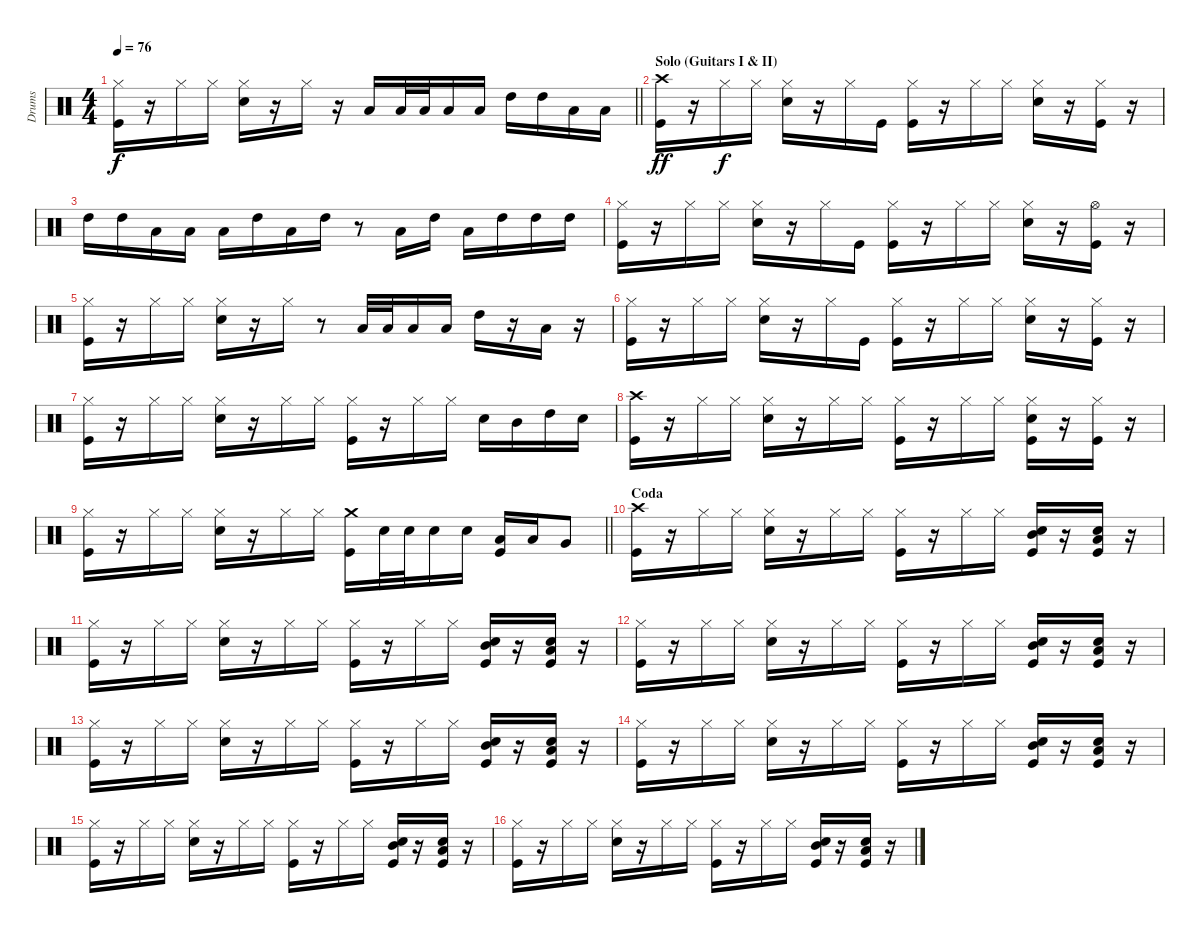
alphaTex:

\track ("Drums" "Drums") {instrument percussion}
\staff {score}
\articulation defaults
\ts (4 4)
\tempo 76
\clef neutral
\barLineRight lightlight
\ks c
("Kick (hit)" "Hi-Hat (closed)").16{dy f} r.16 "Hi-Hat (closed)".16 "Hi-Hat (closed)".16 ("Snare (hit) 2" "Hi-Hat (closed)").16 r.16 "Hi-Hat (closed)".16 r.16 "Low Floor Tom (hit)".16 "Low Floor Tom (hit)".32 "Low Floor Tom (hit)".32 "Low Floor Tom (hit)".16 "Low Floor Tom (hit)".16 "High Tom (hit)".16 "High Tom (hit)".16 "Low Floor Tom (hit)".16 "Low Floor Tom (hit)".16 |
\section ("" "Solo (Guitars I & II)")
("Kick (hit)" "Crash high (hit)").16{dy ff} r.16 "Hi-Hat (closed)".16{dy f} "Hi-Hat (closed)".16 ("Snare (hit) 2" "Hi-Hat (closed)").16 r.16 "Hi-Hat (closed)".16 "Kick (hit)".16 ("Kick (hit)" "Hi-Hat (closed)").16 r.16 "Hi-Hat (closed)".16 "Hi-Hat (closed)".16 ("Snare (hit) 2" "Hi-Hat (closed)").16 r.16 ("Kick (hit)" "Hi-Hat (closed)").16 r.16 |
"High Tom (hit)".16 "High Tom (hit)".16 "Low Tom (hit)".16 "Low Floor Tom (hit)".16 "Low Floor Tom (hit)".16 "High Tom (hit)".16 "Low Floor Tom (hit)".16 "High Tom (hit)".16 r.8 "Low Floor Tom (hit)".16 "High Tom (hit)".16 "Low Floor Tom (hit)".16 "High Tom (hit)".16 "High Tom (hit)".16 "High Tom (hit)".16 |
("Kick (hit)" "Hi-Hat (closed)").16 r.16 "Hi-Hat (closed)".16 "Hi-Hat (closed)".16 ("Snare (hit) 2" "Hi-Hat (closed)").16 r.16 "Hi-Hat (closed)".16 "Kick (hit)".16 ("Kick (hit)" "Hi-Hat (closed)").16 r.16 "Hi-Hat (closed)".16 "Hi-Hat (closed)".16 ("Snare (hit) 2" "Hi-Hat (closed)").16 r.16 ("Kick (hit)" "Hi-Hat (open)").16 r.16 |
("Kick (hit)" "Hi-Hat (closed)").16 r.16 "Hi-Hat (closed)".16 "Hi-Hat (closed)".16 ("Snare (hit) 2" "Hi-Hat (closed)").16 r.16 "Hi-Hat (closed)".16 r.8 "Low Floor Tom (hit)".32 "Low Floor Tom (hit)".32 "Low Floor Tom (hit)".16 "Low Floor Tom (hit)".16 "High Tom (hit)".16 r.16 "Low Floor Tom (hit)".16 r.16 |
("Kick (hit)" "Hi-Hat (closed)").16 r.16 "Hi-Hat (closed)".16 "Hi-Hat (closed)".16 ("Snare (hit) 2" "Hi-Hat (closed)").16 r.16 "Hi-Hat (closed)".16 "Kick (hit)".16 ("Kick (hit)" "Hi-Hat (closed)").16 r.16 "Hi-Hat (closed)".16 "Hi-Hat (closed)".16 ("Snare (hit) 2" "Hi-Hat (closed)").16 r.16 ("Kick (hit)" "Hi-Hat (closed)").16 r.16 |
("Hi-Hat (closed)" "Kick (hit)").16 r.16 "Hi-Hat (closed)".16 "Hi-Hat (closed)".16 ("Hi-Hat (closed)" "Snare (hit) 2").16 r.16 "Hi-Hat (closed)".16 "Hi-Hat (closed)".16 ("Hi-Hat (closed)" "Kick (hit)").16 r.16 "Hi-Hat (closed)".16 "Hi-Hat (closed)".16 "Snare (hit) 2".16 "Mid Tom (hit)".16 "High Tom (hit)".16 "Snare (hit) 2".16 |
("Crash high (hit)" "Kick (hit)").16 r.16 "Hi-Hat (closed)".16 "Hi-Hat (closed)".16 ("Hi-Hat (closed)" "Snare (hit) 2").16 r.16 "Hi-Hat (closed)".16 "Hi-Hat (closed)".16 ("Hi-Hat (closed)" "Kick (hit)").16 r.16 "Hi-Hat (closed)".16 "Hi-Hat (closed)".16 ("Hi-Hat (closed)" "Snare (hit) 2" "Kick (hit)").16 r.16 ("Hi-Hat (closed)" "Kick (hit)").16 r.16 |
\barLineRight lightlight
("Hi-Hat (closed)" "Kick (hit)").16 r.16 "Hi-Hat (closed)".16 "Hi-Hat (closed)".16 ("Hi-Hat (closed)" "Snare (hit) 2").16 r.16 "Hi-Hat (closed)".16 "Hi-Hat (closed)".16 ("Crash medium (hit)" "Kick (hit)").16 "Snare (hit) 2".32 "Snare (hit) 2".32 "Snare (hit) 2".16 "Snare (hit) 2".16 ("Low Tom (hit)" "Kick (hit)").16 "Low Tom (hit)".16 "Very Low Tom (hit)".8 |
\section ("" "Coda")
("Crash high (hit)" "Kick (hit)").16 r.16 "Hi-Hat (closed)".16 "Hi-Hat (closed)".16 ("Hi-Hat (closed)" "Snare (hit) 2").16 r.16 "Hi-Hat (closed)".16 "Hi-Hat (closed)".16 ("Hi-Hat (closed)" "Kick (hit)").16 r.16 "Hi-Hat (closed)".16 "Hi-Hat (closed)".16 ("Snare (hit) 2" "Mid Tom (hit)" "Kick (hit)").16 r.16 ("Snare (hit) 2" "Low Tom (hit)" "Kick (hit)").16 r.16 |
("Hi-Hat (closed)" "Kick (hit)").16 r.16 "Hi-Hat (closed)".16 "Hi-Hat (closed)".16 ("Hi-Hat (closed)" "Snare (hit) 2").16 r.16 "Hi-Hat (closed)".16 "Hi-Hat (closed)".16 ("Hi-Hat (closed)" "Kick (hit)").16 r.16 "Hi-Hat (closed)".16 "Hi-Hat (closed)".16 ("Snare (hit) 2" "Mid Tom (hit)" "Kick (hit)").16 r.16 ("Snare (hit) 2" "Low Tom (hit)" "Kick (hit)").16 r.16 |
("Hi-Hat (closed)" "Kick (hit)").16 r.16 "Hi-Hat (closed)".16 "Hi-Hat (closed)".16 ("Hi-Hat (closed)" "Snare (hit) 2").16 r.16 "Hi-Hat (closed)".16 "Hi-Hat (closed)".16 ("Hi-Hat (closed)" "Kick (hit)").16 r.16 "Hi-Hat (closed)".16 "Hi-Hat (closed)".16 ("Snare (hit) 2" "Mid Tom (hit)" "Kick (hit)").16 r.16 ("Snare (hit) 2" "Low Tom (hit)" "Kick (hit)").16 r.16 |
("Hi-Hat (closed)" "Kick (hit)").16 r.16 "Hi-Hat (closed)".16 "Hi-Hat (closed)".16 ("Hi-Hat (closed)" "Snare (hit) 2").16 r.16 "Hi-Hat (closed)".16 "Hi-Hat (closed)".16 ("Hi-Hat (closed)" "Kick (hit)").16 r.16 "Hi-Hat (closed)".16 "Hi-Hat (closed)".16 ("Snare (hit) 2" "Mid Tom (hit)" "Kick (hit)").16 r.16 ("Snare (hit) 2" "Low Tom (hit)" "Kick (hit)").16 r.16 |
("Hi-Hat (closed)" "Kick (hit)").16 r.16 "Hi-Hat (closed)".16 "Hi-Hat (closed)".16 ("Hi-Hat (closed)" "Snare (hit) 2").16 r.16 "Hi-Hat (closed)".16 "Hi-Hat (closed)".16 ("Hi-Hat (closed)" "Kick (hit)").16 r.16 "Hi-Hat (closed)".16 "Hi-Hat (closed)".16 ("Snare (hit) 2" "Mid Tom (hit)" "Kick (hit)").16 r.16 ("Snare (hit) 2" "Low Tom (hit)" "Kick (hit)").16 r.16 |
("Hi-Hat (closed)" "Kick (hit)").16 r.16 "Hi-Hat (closed)".16 "Hi-Hat (closed)".16 ("Hi-Hat (closed)" "Snare (hit) 2").16 r.16 "Hi-Hat (closed)".16 "Hi-Hat (closed)".16 ("Hi-Hat (closed)" "Kick (hit)").16 r.16 "Hi-Hat (closed)".16 "Hi-Hat (closed)".16 ("Snare (hit) 2" "Mid Tom (hit)" "Kick (hit)").16 r.16 ("Snare (hit) 2" "Low Tom (hit)" "Kick (hit)").16 r.16 |
("Hi-Hat (closed)" "Kick (hit)").16 r.16 "Hi-Hat (closed)".16 "Hi-Hat (closed)".16 ("Hi-Hat (closed)" "Snare (hit) 2").16 r.16 "Hi-Hat (closed)".16 "Hi-Hat (closed)".16 ("Hi-Hat (closed)" "Kick (hit)").16 r.16 "Hi-Hat (closed)".16 "Hi-Hat (closed)".16 ("Snare (hit) 2" "Mid Tom (hit)" "Kick (hit)").16 r.16 ("Snare (hit) 2" "Low Tom (hit)" "Kick (hit)").16 r.16
